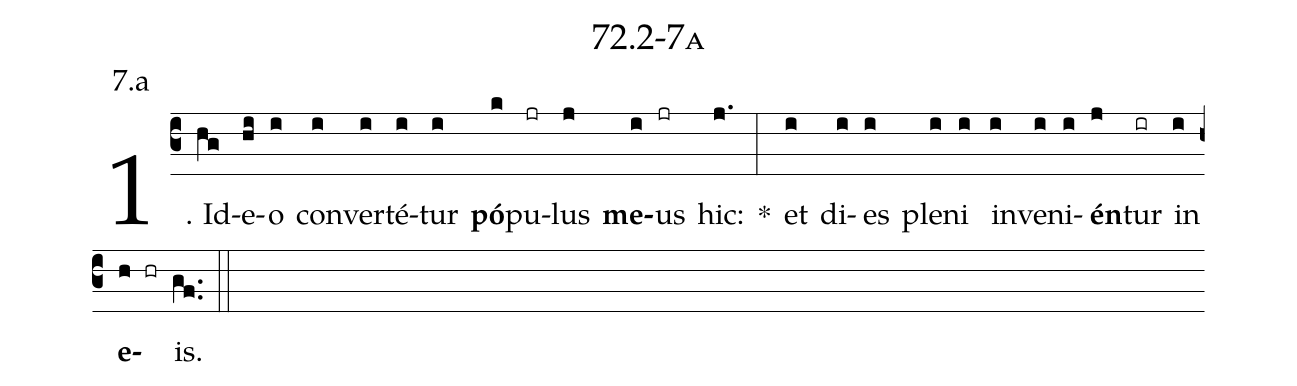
name: 72.2-7a;
annotation: 7.a;
%%
(c3)1. Id(hg)e(hi)o(i) con(i)ver(i)té(i)tur(i) <b>pó</b>(k)pu(jr)lus(j) <b>me</b>(i)us(jr) hic:(j.) *(:) et(i) di(i)es(i) ple(i)ni(i) in(i)ve(i)ni(i)<b>én</b>(j)tur(ir) in(i) <b>e</b>(h hr)is.(gf..) (::)


%E(i) u(i) o(j) u(i) a(h) e.(gf..) (::)
